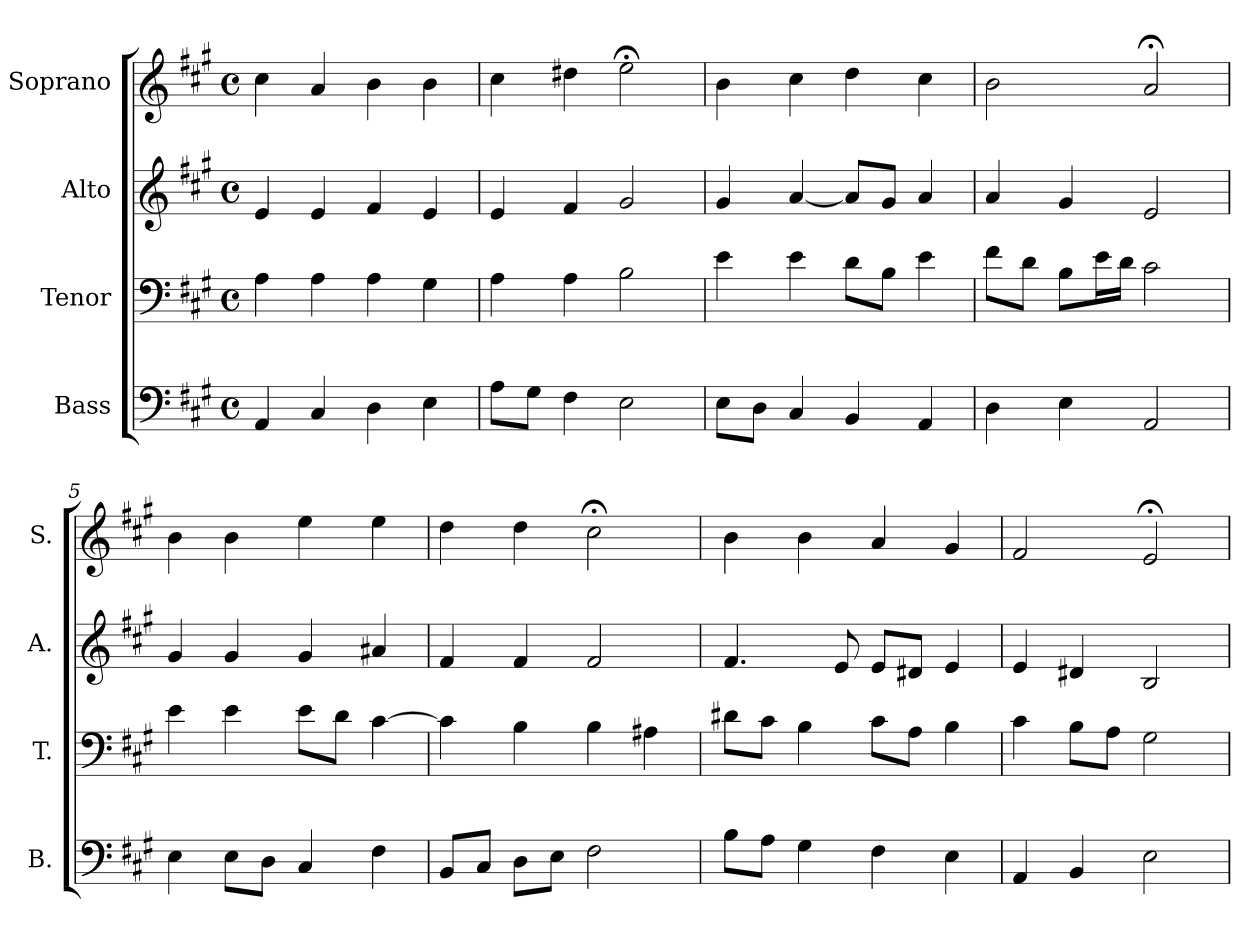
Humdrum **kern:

**kern	**kern	**kern	**kern
*part4	*part3	*part2	*part1
*staff4	*staff3	*staff2	*staff1
*I"Bass	*I"Tenor	*I"Alto	*I"Soprano
*I'B.	*I'T.	*I'A.	*I'S.
*clefF4	*clefF4	*clefG2	*clefG2
*k[f#c#g#]	*k[f#c#g#]	*k[f#c#g#]	*k[f#c#g#]
*A:	*A:	*A:	*A:
*M4/4	*M4/4	*M4/4	*M4/4
*met(c)	*met(c)	*met(c)	*met(c)
=1	=1	=1	=1
4AA/	4A\	4e/	4cc#\
4C#/	4A\	4e/	4a/
4D\	4A\	4f#/	4b\
4E\	4G#\	4e/	4b\
=2	=2	=2	=2
8A\L	4A\	4e/	4cc#\
8G#\J	.	.	.
4F#\	4A\	4f#/	4dd#X\
2E\	2B\	2g#/	2ee;<\
=3	=3	=3	=3
8E\L	4e\	4g#/	4b\
8D\J	.	.	.
4C#/	4e\	[4a/	4cc#\
4BB/	8d\L	8a/L]	4dd\
.	8B\J	8g#/J	.
4AA/	4e\	4a/	4cc#\
=4	=4	=4	=4
4D\	8f#\L	4a/	2b\
.	8d\J	.	.
4E\	8B\L	4g#/	.
.	16e\L	.	.
.	16d\JJ	.	.
2AA/	2c#\	2e/	2a;</
!!LO:LB:g=z
=5	=5	=5	=5
4E\	4e\	4g#/	4b\
8E\L	4e\	4g#/	4b\
8D\J	.	.	.
4C#/	8e\L	4g#/	4ee\
.	8d\J	.	.
4F#\	[4c#\	4a#X/	4ee\
=6	=6	=6	=6
8BB/L	4c#\]	4f#/	4dd\
8C#/J	.	.	.
8D\L	4B\	4f#/	4dd\
8E\J	.	.	.
2F#\	4B\	2f#/	2cc#;<\
.	4A#X\	.	.
=7	=7	=7	=7
8B\L	8d#X\L	4.f#/	4b\
8A\J	8c#\J	.	.
4G#\	4B\	.	4b\
.	.	8e/	.
4F#\	8c#\L	8e/L	4a/
.	8A\J	8d#X/J	.
4E\	4B\	4e/	4g#/
=8	=8	=8	=8
4AA/	4c#\	4e/	2f#/
4BB/	8B\L	4d#X/	.
.	8A\J	.	.
2E\	2G#\	2B/	2e;</
=	=	=	=
*-	*-	*-	*-
